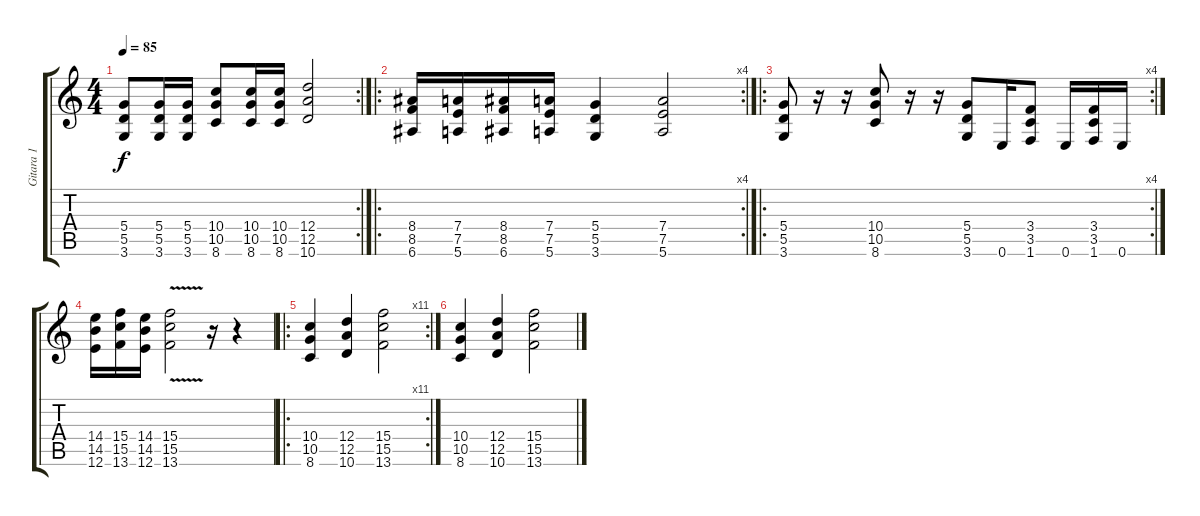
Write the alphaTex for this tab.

\track ("Gitara 1" "Gitara 1") {instrument distortionguitar}
\staff {score tabs}
\tuning (E4 B3 G3 D3 A2 E2) {hide}
\rc 2
\ts (4 4)
\tempo 85
\clef g2
\ks c
(5.4 5.5 3.6).8{dy f} (5.4 5.5 3.6).16 (5.4 5.5 3.6).16 (10.4 10.5 8.6).8 (10.4 10.5 8.6).16 (10.4 10.5 8.6).16 (12.4 12.5 10.6).2 |
\ro
\rc 4
(8.4 8.5 6.6).16 (7.4 7.5 5.6).16 (8.4 8.5 6.6).16 (7.4 7.5 5.6).16 (5.4 5.5 3.6).4 (7.4 7.5 5.6).2 |
\ro
\rc 4
(5.4 5.5 3.6).8 r.16 r.16 (10.4 10.5 8.6).8 r.16 r.16 (5.4 5.5 3.6).8 0.6.16 (3.4 3.5 1.6).8 0.6.16 (3.4 3.5 1.6).16 0.6.16 |
(14.4 14.5 12.6).16 (15.4 15.5 13.6).16 (14.4 14.5 12.6).16 (15.4{v} 15.5{v} 13.6{v}).2 r.16 r.4 |
\ro
\rc 11
(10.4 10.5 8.6).4 (12.4 12.5 10.6).4 (15.4 15.5 13.6).2 |
(10.4 10.5 8.6).4 (12.4 12.5 10.6).4 (15.4 15.5 13.6).2
